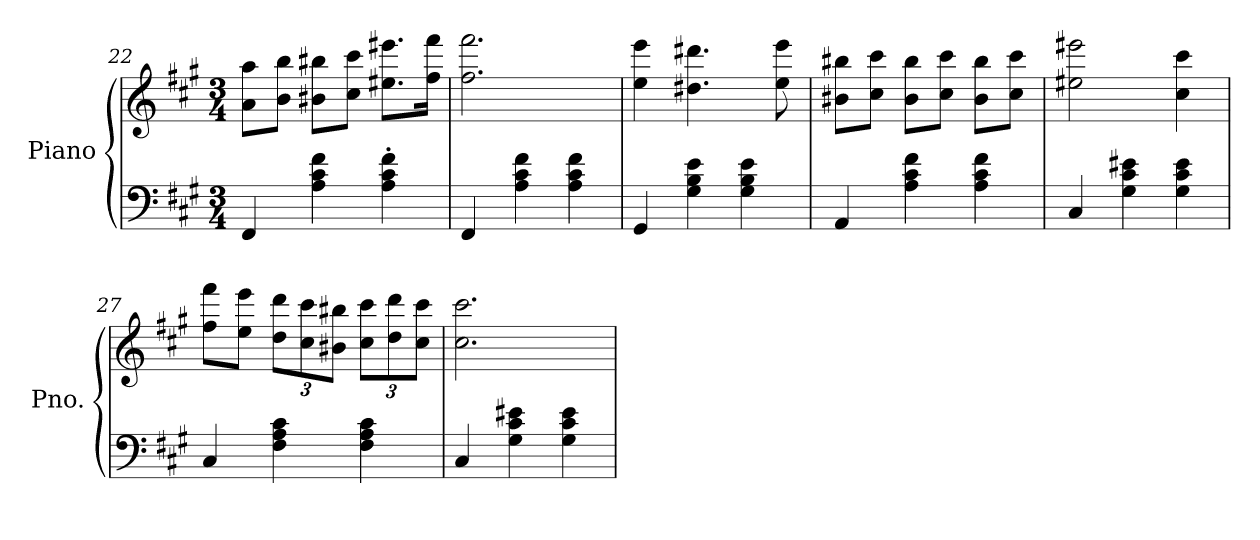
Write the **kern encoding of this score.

**kern	**kern
*part1	*part1
*staff2	*staff1
*I"Piano	*
*I'Pno.	*
!!LO:LB:g=z
*clefF4	*clefG2
*k[f#c#g#]	*k[f#c#g#]
*M3/4	*M3/4
=22	=22
4FF#/	8a\ 8aa\L
.	8b\ 8bb\J
4A\ 4c#\ 4f#\	8b#X\ 8bb#X\L
.	8cc#\ 8ccc#\J
4A\' 4c#\' 4f#\'	8.ee#X\ 8.eee#X\L
.	16ff#\ 16fff#\Jk
=23	=23
4FF#/	2.ff#\ 2.fff#\
4A\ 4c#\ 4f#\	.
4A\ 4c#\ 4f#\	.
=24	=24
4GG#/	4ee\ 4eee\
4G#\ 4B\ 4e\	4.dd#X\ 4.ddd#X\
4G#\ 4B\ 4e\	.
.	8ee\ 8eee\
=25	=25
4AA/	8b#X\ 8bb#X\L
.	8cc#\ 8ccc#\J
4A\ 4c#\ 4f#\	8b#\ 8bb#\L
.	8cc#\ 8ccc#\J
4A\ 4c#\ 4f#\	8b#\ 8bb#\L
.	8cc#\ 8ccc#\J
=26	=26
4C#/	2ee#X\ 2eee#X\
4G#\ 4c#\ 4e#X\	.
4G#\ 4c#\ 4e#\	4cc#\ 4ccc#\
!!LO:PB:g=z
=27	=27
4C#/	8ff#\ 8fff#\L
.	8ee\ 8eee\J
*	*Xbrackettup
4F#\ 4A\ 4c#\	12dd\ 12ddd\L
.	12cc#\ 12ccc#\
.	12b#X\ 12bb#X\J
4F#\ 4A\ 4c#\	12cc#\ 12ccc#\L
.	12dd\ 12ddd\
.	12cc#\ 12ccc#\J
=28	=28
4C#/	2.cc#\ 2.ccc#\
4G#\ 4c#\ 4e#X\	.
4G#\ 4c#\ 4e#\	.
=	=
*-	*-
